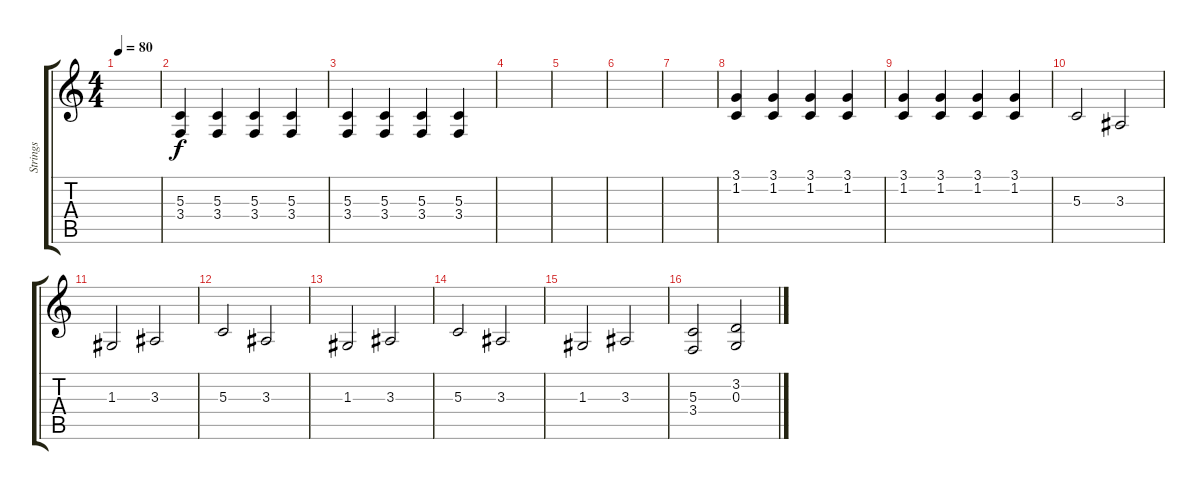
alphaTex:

\track ("Strings" "Strings") {instrument synthstrings1}
\staff {score tabs}
\tuning (E4 B3 G3 D3 A2 E2) {hide}
\ts (4 4)
\tempo 80
\clef g2
\ks c
|
(5.3 3.4).4 (5.3 3.4).4 (5.3 3.4).4 (5.3 3.4).4 |
(5.3 3.4).4 (5.3 3.4).4 (5.3 3.4).4 (5.3 3.4).4 |
|
|
|
|
(3.1 1.2).4 (3.1 1.2).4 (3.1 1.2).4 (3.1 1.2).4 |
(3.1 1.2).4 (3.1 1.2).4 (3.1 1.2).4 (3.1 1.2).4 |
5.3.2 3.3.2 |
1.3.2 3.3.2 |
5.3.2 3.3.2 |
1.3.2 3.3.2 |
5.3.2 3.3.2 |
1.3.2 3.3.2 |
(5.3 3.4).2 (3.2 0.3).2
